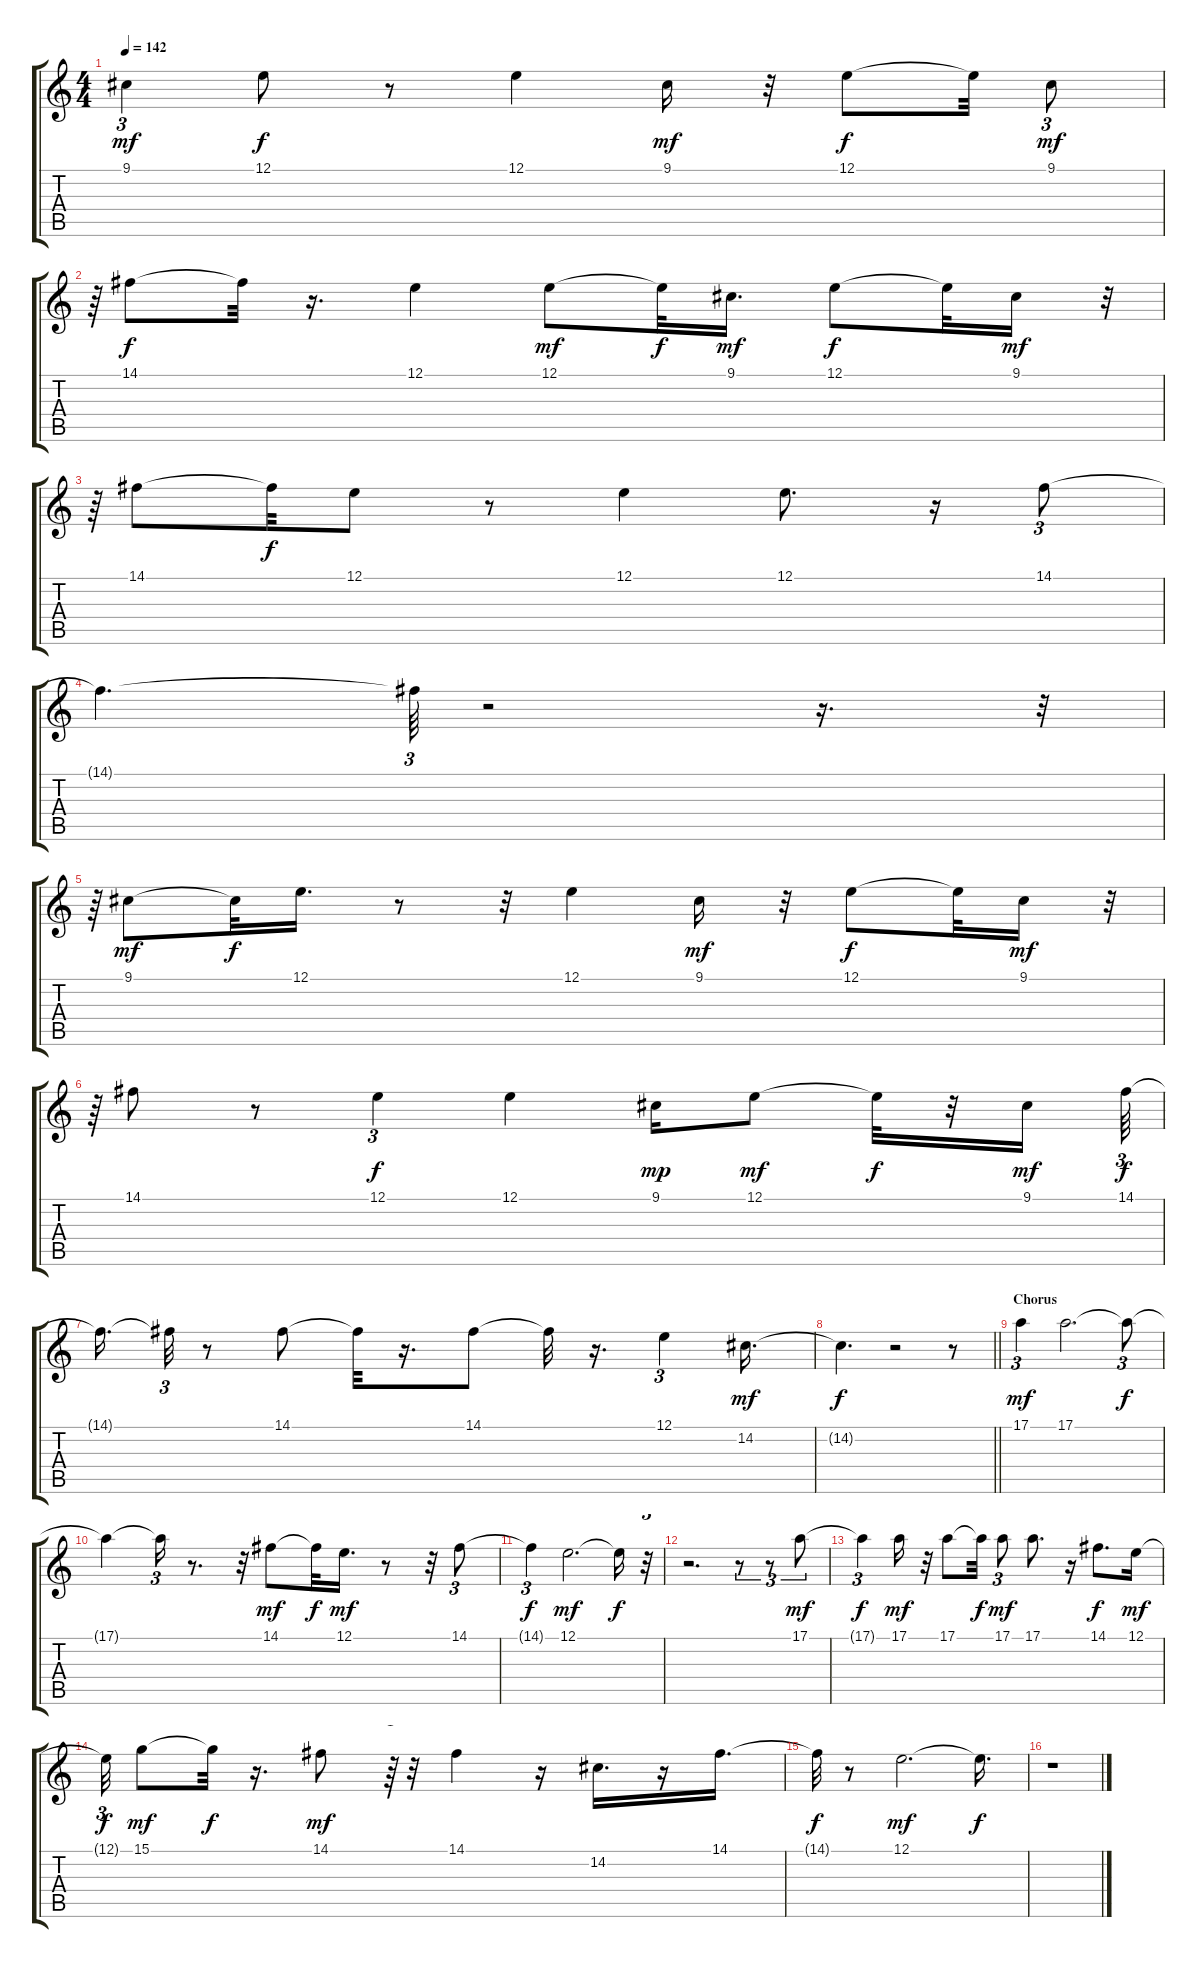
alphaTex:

\track "" {instrument lead3calliope}
\staff {score tabs}
\tuning (E4 B3 G3 D3 A2 E2) {hide}
\ts (4 4)
\tempo 142
\clef g2
\ks c
9.1.4{tu (3 2) dy mf} 12.1.8{dy f} r.8 12.1.4 9.1.16{dy mf} r.32 12.1.8{dy f} 12.1{t}.32 9.1.8{tu (3 2) dy mf} |
r.64{tu (3 2)} 14.1.8{dy f} 14.1{t}.32 r.16{d} 12.1.4 12.1.8{dy mf} 12.1{t}.32{dy f} 9.1.16{d dy mf} 12.1.8{dy f} 12.1{t}.32 9.1.16{dy mf} r.32{tu (3 2)} |
r.64{tu (3 2)} 14.1.8 14.1{t}.32{dy f} 12.1.8 r.8 12.1.4 12.1.8{d} r.16 14.1.8{tu (3 2)} |
14.1{t}.4{d} 14.1{t}.64{tu (3 2)} r.2 r.16{d} r.32{tu (3 2)} |
r.64{tu (3 2)} 9.1.8{dy mf} 9.1{t}.32{dy f} 12.1.16{d} r.8 r.32 12.1.4 9.1.16{dy mf} r.32 12.1.8{dy f} 12.1{t}.32 9.1.16{dy mf} r.32{tu (3 2)} |
r.64{tu (3 2)} 14.1.8 r.8 12.1.4{tu (3 2) dy f} 12.1.4 9.1.16{dy mp} 12.1.8{dy mf} 12.1{t}.32{dy f} r.32 9.1.16{dy mf} 14.1.64{tu (3 2) dy f} |
14.1{t}.16{d} 14.1{t}.32{tu (3 2)} r.8 14.1.8 14.1{t}.32 r.16{d} 14.1.8 14.1{t}.32 r.16{d} 12.1.4{tu (3 2)} 14.2.16{d dy mf} |
\barLineRight lightlight
14.2{t}.4{d dy f} r.2 r.8 |
\section ("" "Chorus")
17.1.4{tu (3 2) dy mf} 17.1.2{d} 17.1{t}.8{tu (3 2) dy f} |
17.1{t}.4 17.1{t}.16{tu (3 2)} r.8{d} r.32 14.1.8{dy mf} 14.1{t}.32{dy f} 12.1.16{d dy mf} r.8 r.32 14.1.8{tu (3 2)} |
14.1{t}.4{tu (3 2) dy f} 12.1.2{d dy mf} 12.1{t}.16{dy f} r.32{tu (3 2)} |
r.2{d} r.8{tu (3 2)} r.8{tu (3 2)} 17.1.8{tu (3 2) dy mf} |
17.1{t}.4{tu (3 2) dy f} 17.1.16{dy mf} r.32 17.1.8 17.1{t}.32{dy f} 17.1.8{tu (3 2) dy mf} 17.1.8{d} r.16 14.1.8{d dy f} 12.1.16{dy mf} |
12.1{t}.32{tu (3 2) dy f} 15.1.8{dy mf} 15.1{t}.32{dy f} r.16{d} 14.1.8{dy mf} r.64{tu (3 2)} r.32 14.1.4 r.16 14.2.16{d} r.16 14.1.16{d} |
14.1{t}.32{dy f} r.8 12.1.2{d dy mf} 12.1{t}.16{d dy f} |
r.1
